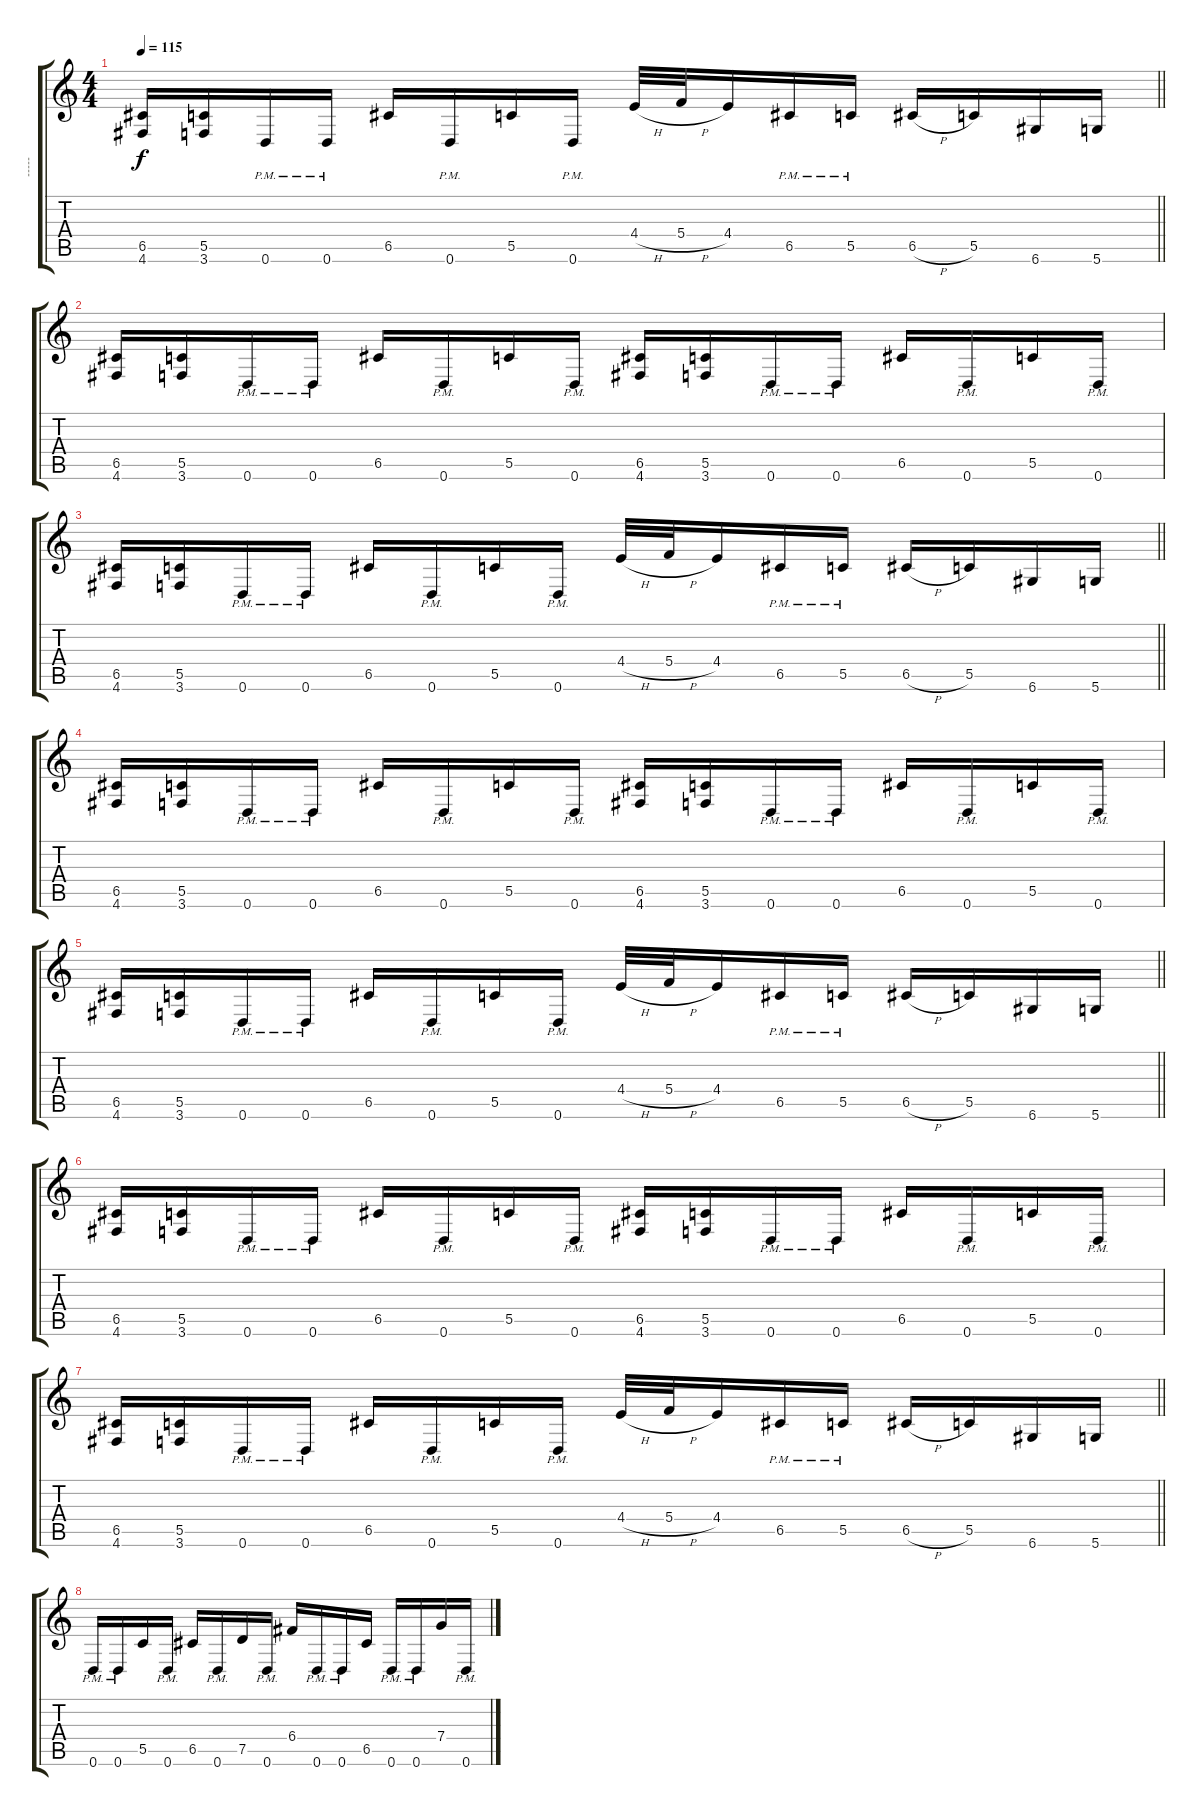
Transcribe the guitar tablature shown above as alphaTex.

\track ("-----" "-----") {instrument distortionguitar}
\staff {score tabs}
\tuning (D4 A3 F3 C3 G2 D2) {hide}
\ts (4 4)
\tempo 115
\clef g2
\barLineRight lightlight
\ks c
(6.5 4.6).16{dy f} (5.5 3.6).16 0.6{pm}.16 0.6{pm}.16 6.5.16 0.6{pm}.16 5.5.16 0.6{pm}.16 4.4{h}.32 5.4{h}.32 4.4.16 6.5{pm}.16 5.5{pm}.16 6.5{h}.16 5.5.16 6.6.16 5.6.16 |
(6.5 4.6).16 (5.5 3.6).16 0.6{pm}.16 0.6{pm}.16 6.5.16 0.6{pm}.16 5.5.16 0.6{pm}.16 (6.5 4.6).16 (5.5 3.6).16 0.6{pm}.16 0.6{pm}.16 6.5.16 0.6{pm}.16 5.5.16 0.6{pm}.16 |
\barLineRight lightlight
(6.5 4.6).16 (5.5 3.6).16 0.6{pm}.16 0.6{pm}.16 6.5.16 0.6{pm}.16 5.5.16 0.6{pm}.16 4.4{h}.32 5.4{h}.32 4.4.16 6.5{pm}.16 5.5{pm}.16 6.5{h}.16 5.5.16 6.6.16 5.6.16 |
(6.5 4.6).16 (5.5 3.6).16 0.6{pm}.16 0.6{pm}.16 6.5.16 0.6{pm}.16 5.5.16 0.6{pm}.16 (6.5 4.6).16 (5.5 3.6).16 0.6{pm}.16 0.6{pm}.16 6.5.16 0.6{pm}.16 5.5.16 0.6{pm}.16 |
\barLineRight lightlight
(6.5 4.6).16 (5.5 3.6).16 0.6{pm}.16 0.6{pm}.16 6.5.16 0.6{pm}.16 5.5.16 0.6{pm}.16 4.4{h}.32 5.4{h}.32 4.4.16 6.5{pm}.16 5.5{pm}.16 6.5{h}.16 5.5.16 6.6.16 5.6.16 |
(6.5 4.6).16 (5.5 3.6).16 0.6{pm}.16 0.6{pm}.16 6.5.16 0.6{pm}.16 5.5.16 0.6{pm}.16 (6.5 4.6).16 (5.5 3.6).16 0.6{pm}.16 0.6{pm}.16 6.5.16 0.6{pm}.16 5.5.16 0.6{pm}.16 |
\barLineRight lightlight
(6.5 4.6).16 (5.5 3.6).16 0.6{pm}.16 0.6{pm}.16 6.5.16 0.6{pm}.16 5.5.16 0.6{pm}.16 4.4{h}.32 5.4{h}.32 4.4.16 6.5{pm}.16 5.5{pm}.16 6.5{h}.16 5.5.16 6.6.16 5.6.16 |
\section ("" "")
0.6{pm}.16 0.6{pm}.16 5.5.16 0.6{pm}.16 6.5.16 0.6{pm}.16 7.5.16 0.6{pm}.16 6.4.16 0.6{pm}.16 0.6{pm}.16 6.5.16 0.6{pm}.16 0.6{pm}.16 7.4.16 0.6{pm}.16
